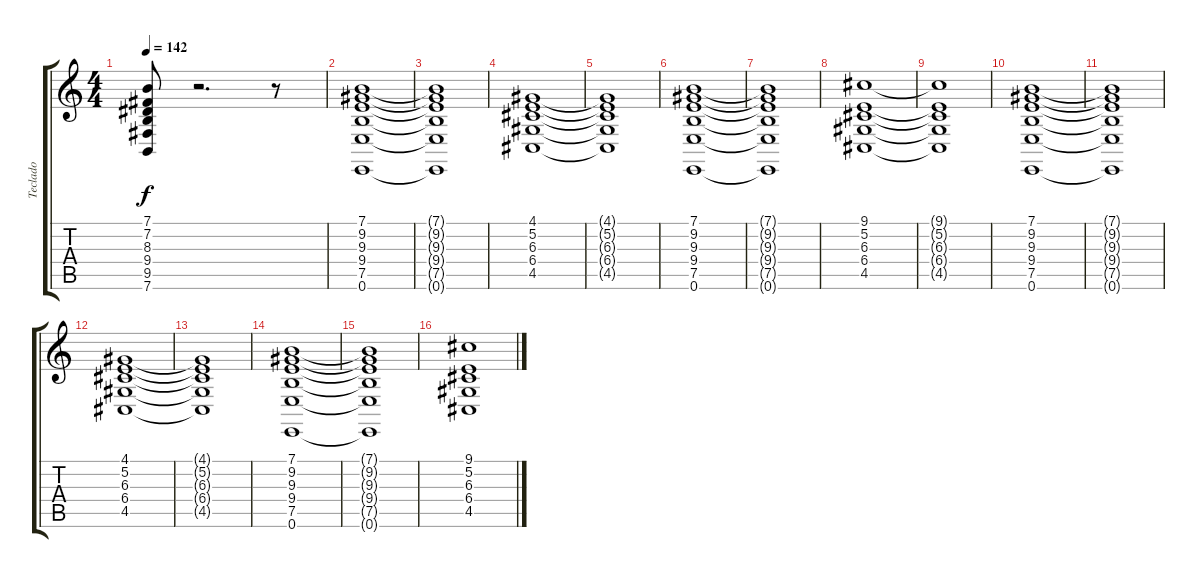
\track ("Teclado" "Teclado") {instrument stringensemble1}
\staff {score tabs}
\tuning (E4 B3 G3 D3 A2 E2) {hide}
\ts (4 4)
\tempo 142
\clef g2
\ks c
(7.1{t} 7.2{t} 8.3{t} 9.4{t} 9.5{t} 7.6{t}).8{dy f} r.2{d} r.8 |
(7.1 9.2 9.3 9.4 7.5 0.6).1 |
(7.1{t} 9.2{t} 9.3{t} 9.4{t} 7.5{t} 0.6{t}).1 |
(4.1 5.2 6.3 6.4 4.5).1 |
(4.1{t} 5.2{t} 6.3{t} 6.4{t} 4.5{t}).1 |
(7.1 9.2 9.3 9.4 7.5 0.6).1 |
(7.1{t} 9.2{t} 9.3{t} 9.4{t} 7.5{t} 0.6{t}).1 |
(9.1 5.2 6.3 6.4 4.5).1 |
(9.1{t} 5.2{t} 6.3{t} 6.4{t} 4.5{t}).1 |
(7.1 9.2 9.3 9.4 7.5 0.6).1 |
(7.1{t} 9.2{t} 9.3{t} 9.4{t} 7.5{t} 0.6{t}).1 |
(4.1 5.2 6.3 6.4 4.5).1 |
(4.1{t} 5.2{t} 6.3{t} 6.4{t} 4.5{t}).1 |
(7.1 9.2 9.3 9.4 7.5 0.6).1 |
(7.1{t} 9.2{t} 9.3{t} 9.4{t} 7.5{t} 0.6{t}).1 |
(9.1 5.2 6.3 6.4 4.5).1
